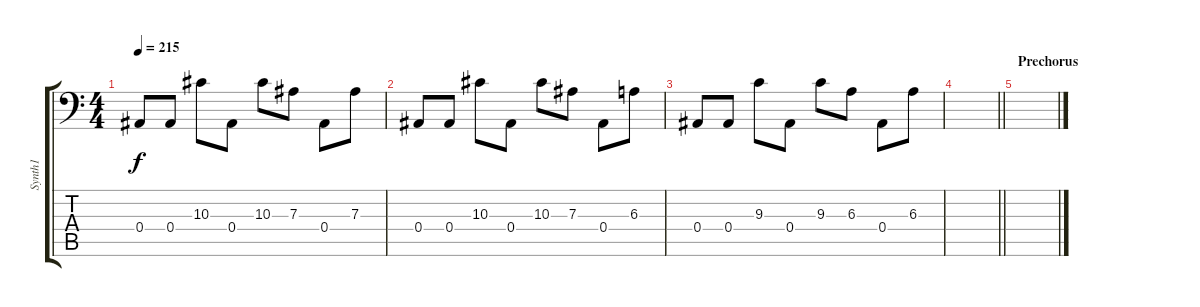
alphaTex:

\track ("Synth1" "Synth1") {instrument pad3polysynth}
\staff {score tabs}
\tuning (C4 G3 Eb3 Bb2 F2 Bb1) {hide}
\ts (4 4)
\tempo 215
\clef f4
\ks c
0.4.8{dy f} 0.4.8 10.3.8 0.4.8 10.3.8 7.3.8 0.4.8 7.3.8 |
0.4.8 0.4.8 10.3.8 0.4.8 10.3.8 7.3.8 0.4.8 6.3.8 |
0.4.8 0.4.8 9.3.8 0.4.8 9.3.8 6.3.8 0.4.8 6.3.8 |
\barLineRight lightlight
|
\section ("" "Prechorus")
